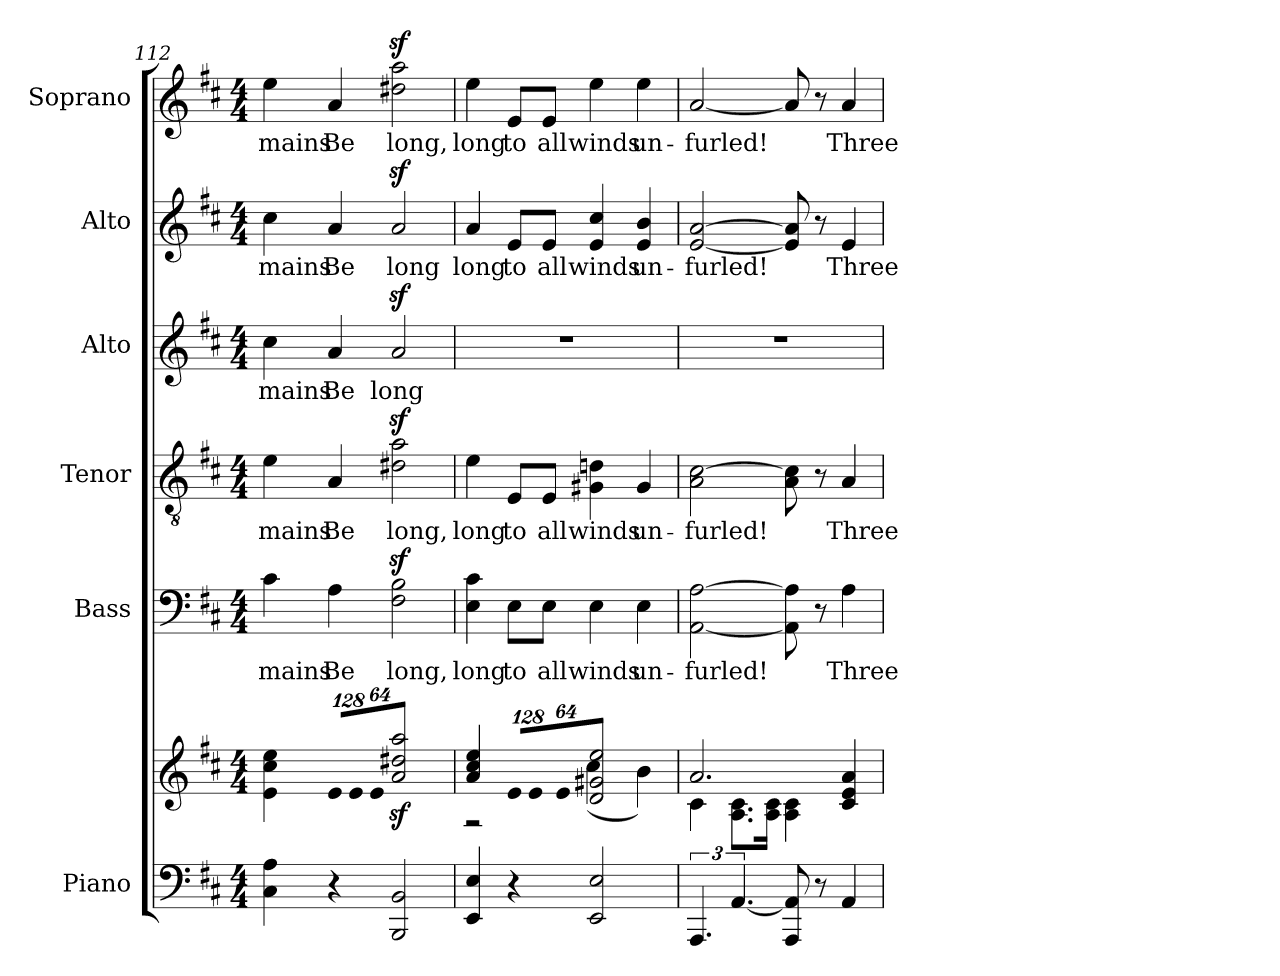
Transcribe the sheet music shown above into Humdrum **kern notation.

**kern	**kern	**kern	**text	**kern	**text	**kern	**text	**kern	**text	**kern	**text
*part6	*part6	*part5	*part5	*part4	*part4	*part3	*part3	*part2	*part2	*part1	*part1
*staff7	*staff6	*staff5	*staff5	*staff4	*staff4	*staff3	*staff3	*staff2	*staff2	*staff1	*staff1
*I"Piano	*	*I"Bass	*	*I"Tenor	*	*I"Alto	*	*I"Alto	*	*I"Soprano	*
*I'Pno.	*	*I'B.	*	*I'T.	*	*I'A.	*	*I'A.	*	*I'S.	*
*clefF4	*clefG2	*clefF4	*	*clefGv2	*	*clefG2	*	*clefG2	*	*clefG2	*
*	*	*	*	*ITrd7c12	*	*	*	*	*	*	*
*k[f#c#]	*k[f#c#]	*k[f#c#]	*	*k[f#c#]	*	*k[f#c#]	*	*k[f#c#]	*	*k[f#c#]	*
*D:	*D:	*D:	*	*D:	*	*D:	*	*D:	*	*D:	*
*M4/4	*M4/4	*M4/4	*	*M4/4	*	*M4/4	*	*M4/4	*	*M4/4	*
=112	=112	=112	=112	=112	=112	=112	=112	=112	=112	=112	=112
!	!	!	!LO:LY:b:color=#000000	!	!	!	!	!	!	!	!
!	!	!	!	!	!LO:LY:b:color=#000000	!	!	!	!	!	!
!	!	!	!	!	!	!	!LO:LY:b:color=#000000	!	!	!	!
!	!	!	!	!	!	!	!	!	!LO:LY:b:color=#000000	!	!
!	!	!	!	!	!	!	!	!	!	!	!LO:LY:b:color=#000000
4C#i\ 4Ai	4ei\ 4cc#i 4eei	4c#i\	-mains	4Ei\	-mains	4cc#i\	-mains	4cc#i\	-mains	4eei\	-mains
*	*Xbrackettup	*	*	*	*	*	*	*	*	*	*
!	!LO:N:vis=8	!	!	!	!	!	!	!	!	!	!
!	!	!	!LO:LY:b:color=#000000	!	!	!	!	!	!	!	!
!	!	!	!	!	!LO:LY:b:color=#000000	!	!	!	!	!	!
!	!	!	!	!	!	!	!LO:LY:b:color=#000000	!	!	!	!
!	!	!	!	!	!	!	!	!	!LO:LY:b:color=#000000	!	!
!	!	!	!	!	!	!	!	!	!	!	!LO:LY:b:color=#000000
4r	1024%85ei/L	4Ai\	Be	4AAi/	Be	4ai/	Be	4ai/	Be	4ai/	Be
!	!LO:N:vis=8	!	!	!	!	!	!	!	!	!	!
.	1024%85ei/	.	.	.	.	.	.	.	.	.	.
!	!LO:N:vis=8	!	!	!	!	!	!	!	!	!	!
.	512%43ei/J	.	.	.	.	.	.	.	.	.	.
!	!	!	!LO:LY:b:color=#000000	!	!	!	!	!	!	!	!
!	!	!	!	!	!LO:LY:b:color=#000000	!	!	!	!	!	!
!	!	!	!	!	!	!	!LO:LY:b:color=#000000	!	!	!	!
!	!	!	!	!	!	!	!	!	!LO:LY:b:color=#000000	!	!
!	!	!	!	!	!	!	!	!	!	!	!LO:LY:b:color=#000000
2BBBi/ 2BBi	2ai\z 2dd#Xiz 2aaiz	2F#i\z 2Biz	long,	2D#Xi\z 2Aiz	long,	2azi/	long	2azi/	long	2dd#Xi\z 2aaiz	long,
!!LO:LB:g=z
=113	=113	=113	=113	=113	=113	=113	=113	=113	=113	=113	=113
*	*^	*	*	*	*	*	*	*	*	*	*
!	!	!	!	!LO:LY:b:color=#000000	!	!	!	!	!	!	!	!
!	!	!	!	!	!	!LO:LY:b:color=#000000	!	!	!	!	!	!
!	!	!	!	!	!	!	!	!	!	!LO:LY:b:color=#000000	!	!
!	!	!	!	!	!	!	!	!	!	!	!	!LO:LY:b:color=#000000
4EEi/ 4Ei	4ai/ 4cc#i 4eei	2r	4Ei\ 4c#i	long	4Ei\	long	1r	.	4ai/	long	4eei\	long
!	!LO:N:vis=8	!	!	!	!	!	!	!	!	!	!	!
!	!	!	!	!LO:LY:b:color=#000000	!	!	!	!	!	!	!	!
!	!	!	!	!	!	!LO:LY:b:color=#000000	!	!	!	!	!	!
!	!	!	!	!	!	!	!	!	!	!LO:LY:b:color=#000000	!	!
!	!	!	!	!	!	!	!	!	!	!	!	!LO:LY:b:color=#000000
4r	1024%85ei/L	.	8Ei\L	to	8EEi/L	to	.	.	8ei/L	to	8ei/L	to
!	!LO:N:vis=8	!	!	!	!	!	!	!	!	!	!	!
.	1024%85ei/	.	.	.	.	.	.	.	.	.	.	.
!	!	!	!	!LO:LY:b:color=#000000	!	!	!	!	!	!	!	!
!	!	!	!	!	!	!LO:LY:b:color=#000000	!	!	!	!	!	!
!	!	!	!	!	!	!	!	!	!	!LO:LY:b:color=#000000	!	!
!	!	!	!	!	!	!	!	!	!	!	!	!LO:LY:b:color=#000000
.	.	.	8Ei\J	all	8EEi/J	all	.	.	8ei/J	all	8ei/J	all
!	!LO:N:vis=8	!	!	!	!	!	!	!	!	!	!	!
.	512%43ei/J	.	.	.	.	.	.	.	.	.	.	.
!	!	!	!	!LO:LY:b:color=#000000	!	!	!	!	!	!	!	!
!	!	!	!	!	!	!LO:LY:b:color=#000000	!	!	!	!	!	!
!	!	!	!	!	!	!	!	!	!	!LO:LY:b:color=#000000	!	!
!	!	!	!	!	!	!	!	!	!	!	!	!LO:LY:b:color=#000000
2EEi/ 2Ei	2di/ 2g#Xi 2eei	(4cc#i\	4Ei\	winds	4GG#Xi\ 4Dni	winds	.	.	4ei/ 4cc#i	winds	4eei\	winds
!	!	!	!	!LO:LY:b:color=#000000	!	!	!	!	!	!	!	!
!	!	!	!	!	!	!LO:LY:b:color=#000000	!	!	!	!	!	!
!	!	!	!	!	!	!	!	!	!	!LO:LY:b:color=#000000	!	!
!	!	!	!	!	!	!	!	!	!	!	!	!LO:LY:b:color=#000000
.	.	4bi\)	4Ei\	un-	4GG#i/	un-	.	.	4ei/ 4bi	un-	4eei\	un-
=114	=114	=114	=114	=114	=114	=114	=114	=114	=114	=114	=114	=114
!	!	!	!	!LO:LY:b:color=#000000	!	!	!	!	!	!	!	!
!	!	!	!	!	!	!LO:LY:b:color=#000000	!	!	!	!	!	!
!	!	!	!	!	!	!	!	!	!	!LO:LY:b:color=#000000	!	!
!	!	!	!	!	!	!	!	!	!	!	!	!LO:LY:b:color=#000000
6.AAAi/	2.ai/	4c#i\	[<2AAi\ [>2Ai	-furled!	2AAi\ [>2C#i	-furled!	1r	.	[<2ei/ [>2ai	-furled!	[<2ai/	-furled!
[<6.AAi/	.	8.Ai\ 8.c#iL	.	.	.	.	.	.	.	.	.	.
.	.	16Ai\ 16c#iJk	.	.	.	.	.	.	.	.	.	.
8AAAi/ 8AAi]	.	4Ai\ 4c#i	8AAi\] 8Ai]	.	8AAi\ 8C#i]	.	.	.	8ei/] 8ai]	.	8ai/]	.
8r	.	.	8r	.	8r	.	.	.	8r	.	8r	.
!	!	!	!	!LO:LY:b:color=#000000	!	!	!	!	!	!	!	!
!	!	!	!	!	!	!LO:LY:b:color=#000000	!	!	!	!	!	!
!	!	!	!	!	!	!	!	!	!	!LO:LY:b:color=#000000	!	!
!	!	!	!	!	!	!	!	!	!	!	!	!LO:LY:b:color=#000000
4AAi/	4c#i/ 4ei 4ai	4ryy	4Ai\	Three	4AAi/	Three	.	.	4ei/	Three	4ai/	Three
*	*v	*v	*	*	*	*	*	*	*	*	*	*
=	=	=	=	=	=	=	=	=	=	=	=
*-	*-	*-	*-	*-	*-	*-	*-	*-	*-	*-	*-
